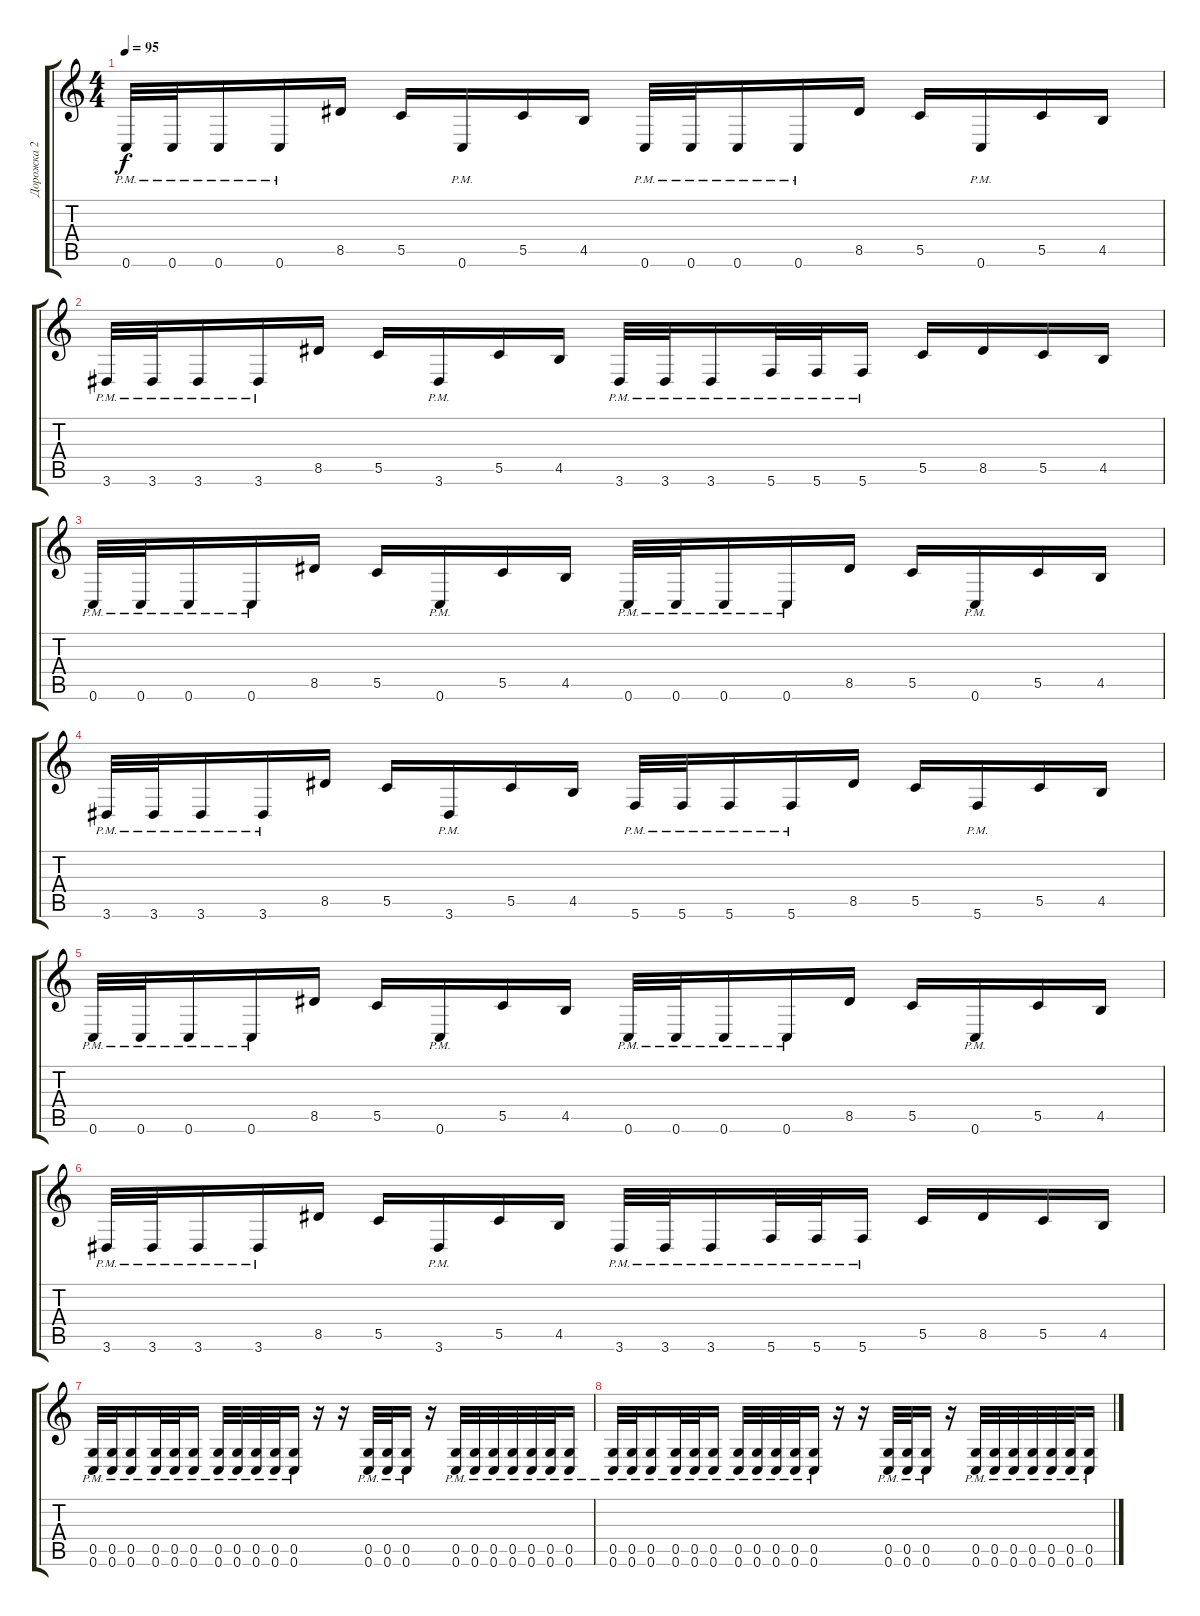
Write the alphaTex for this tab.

\track ("Дорожка 2" "Дорожка 2") {instrument distortionguitar}
\staff {score tabs}
\tuning (D4 A3 F3 C3 G2 C2) {hide}
\ts (4 4)
\tempo 95
\clef g2
\ks c
0.6{pm}.32{dy f} 0.6{pm}.32 0.6{pm}.16 0.6{pm}.16 8.5.16 5.5.16 0.6{pm}.16 5.5.16 4.5.16 0.6{pm}.32 0.6{pm}.32 0.6{pm}.16 0.6{pm}.16 8.5.16 5.5.16 0.6{pm}.16 5.5.16 4.5.16 |
3.6{pm}.32 3.6{pm}.32 3.6{pm}.16 3.6{pm}.16 8.5.16 5.5.16 3.6{pm}.16 5.5.16 4.5.16 3.6{pm}.32 3.6{pm}.32 3.6{pm}.16 5.6{pm}.32 5.6{pm}.32 5.6{pm}.16 5.5.16 8.5.16 5.5.16 4.5.16 |
0.6{pm}.32 0.6{pm}.32 0.6{pm}.16 0.6{pm}.16 8.5.16 5.5.16 0.6{pm}.16 5.5.16 4.5.16 0.6{pm}.32 0.6{pm}.32 0.6{pm}.16 0.6{pm}.16 8.5.16 5.5.16 0.6{pm}.16 5.5.16 4.5.16 |
3.6{pm}.32 3.6{pm}.32 3.6{pm}.16 3.6{pm}.16 8.5.16 5.5.16 3.6{pm}.16 5.5.16 4.5.16 5.6{pm}.32 5.6{pm}.32 5.6{pm}.16 5.6{pm}.16 8.5.16 5.5.16 5.6{pm}.16 5.5.16 4.5.16 |
0.6{pm}.32 0.6{pm}.32 0.6{pm}.16 0.6{pm}.16 8.5.16 5.5.16 0.6{pm}.16 5.5.16 4.5.16 0.6{pm}.32 0.6{pm}.32 0.6{pm}.16 0.6{pm}.16 8.5.16 5.5.16 0.6{pm}.16 5.5.16 4.5.16 |
3.6{pm}.32 3.6{pm}.32 3.6{pm}.16 3.6{pm}.16 8.5.16 5.5.16 3.6{pm}.16 5.5.16 4.5.16 3.6{pm}.32 3.6{pm}.32 3.6{pm}.16 5.6{pm}.32 5.6{pm}.32 5.6{pm}.16 5.5.16 8.5.16 5.5.16 4.5.16 |
(0.5{pm} 0.6{pm}).32 (0.5{pm} 0.6{pm}).32 (0.5{pm} 0.6{pm}).16 (0.5{pm} 0.6{pm}).32 (0.5{pm} 0.6{pm}).32 (0.5{pm} 0.6{pm}).16 (0.5{pm} 0.6{pm}).32 (0.5{pm} 0.6{pm}).32 (0.5{pm} 0.6{pm}).32 (0.5{pm} 0.6{pm}).32 (0.5{pm} 0.6{pm}).16 r.16 r.16 (0.5{pm} 0.6{pm}).32 (0.5{pm} 0.6{pm}).32 (0.5{pm} 0.6{pm}).16 r.16 (0.5{pm} 0.6{pm}).32 (0.5{pm} 0.6{pm}).32 (0.5{pm} 0.6{pm}).32 (0.5{pm} 0.6{pm}).32 (0.5{pm} 0.6{pm}).32 (0.5{pm} 0.6{pm}).32 (0.5{pm} 0.6{pm}).16 |
(0.5{pm} 0.6{pm}).32 (0.5{pm} 0.6{pm}).32 (0.5{pm} 0.6{pm}).16 (0.5{pm} 0.6{pm}).32 (0.5{pm} 0.6{pm}).32 (0.5{pm} 0.6{pm}).16 (0.5{pm} 0.6{pm}).32 (0.5{pm} 0.6{pm}).32 (0.5{pm} 0.6{pm}).32 (0.5{pm} 0.6{pm}).32 (0.5{pm} 0.6{pm}).16 r.16 r.16 (0.5{pm} 0.6{pm}).32 (0.5{pm} 0.6{pm}).32 (0.5{pm} 0.6{pm}).16 r.16 (0.5{pm} 0.6{pm}).32 (0.5{pm} 0.6{pm}).32 (0.5{pm} 0.6{pm}).32 (0.5{pm} 0.6{pm}).32 (0.5{pm} 0.6{pm}).32 (0.5{pm} 0.6{pm}).32 (0.5{pm} 0.6{pm}).16
